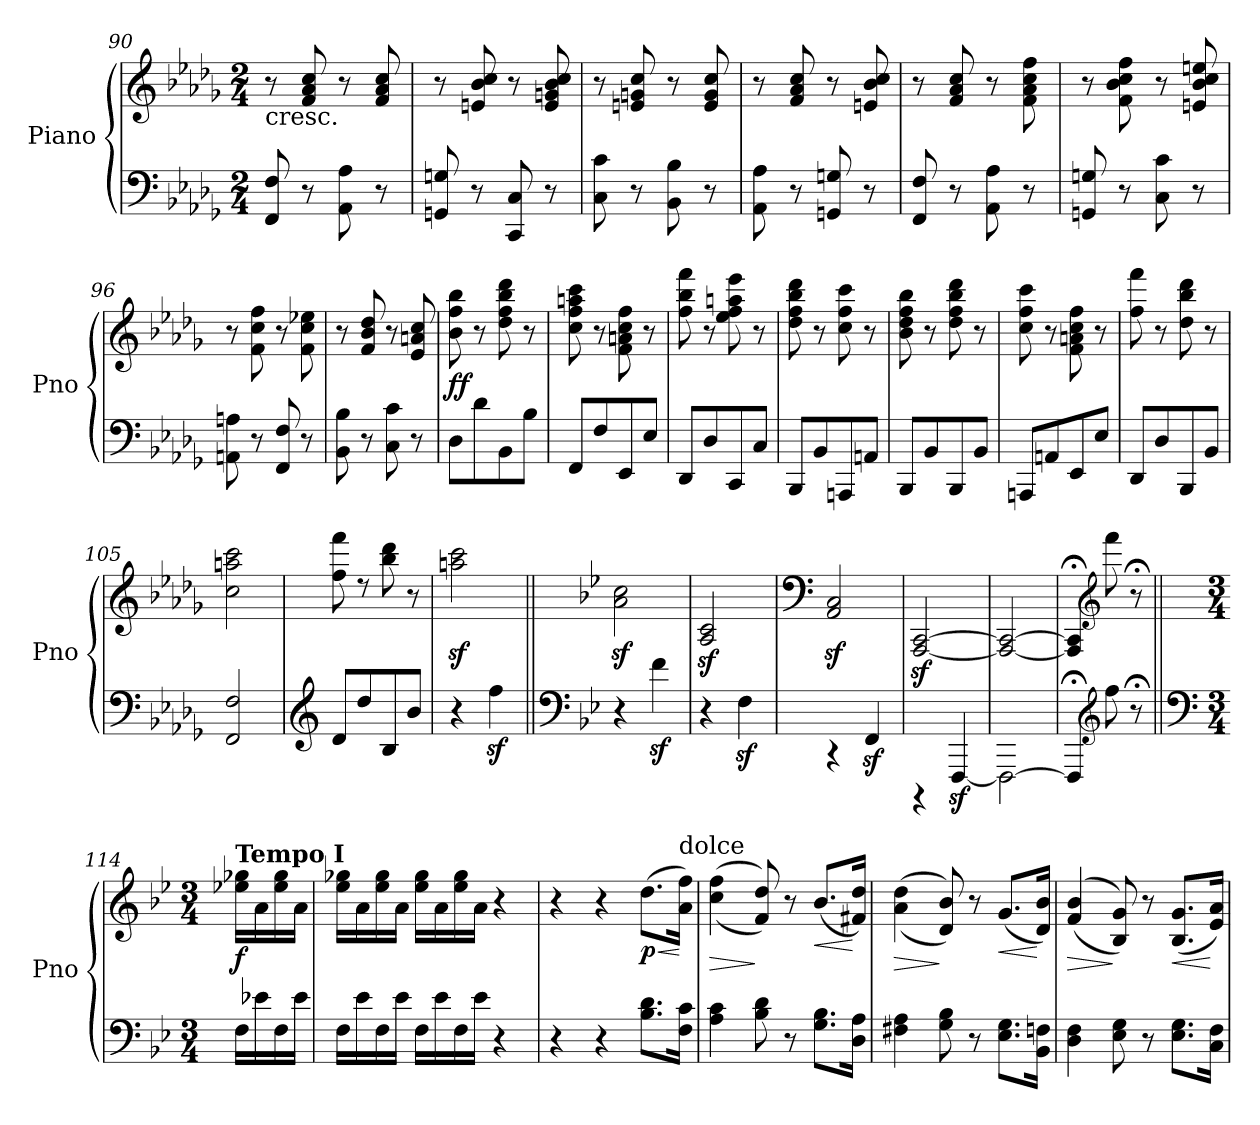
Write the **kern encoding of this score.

**kern	**kern	**dynam
*part1	*part1	*part1
*staff2	*staff1	*staff1/2
*I"Piano	*	*
*I'Pno	*	*
*clefF4	*clefG2	*
*k[b-e-a-d-g-]	*k[b-e-a-d-g-]	*
*D-:	*D-:	*
*M2/4	*M2/4	*
=90	=90	=90
!	!LO:TX:b:t=cresc.	!
8FF/ 8F/	8r	.
8r	8f/ 8a-/ 8cc/	.
8AA-\ 8A-\	8r	.
8r	8f/ 8a-/ 8cc/	.
=91	=91	=91
8GGn/ 8Gn/	8r	.
8r	8en/ 8b-/ 8cc/	.
8CC/ 8C/	8r	.
8r	8e/ 8gn/ 8b-/ 8cc/	.
=92	=92	=92
8C\ 8c\	8r	.
8r	8en/ 8gn/ 8cc/	.
8BB-\ 8B-\	8r	.
8r	8e/ 8g/ 8cc/	.
=93	=93	=93
8AA-\ 8A-\	8r	.
8r	8f/ 8a-/ 8cc/	.
8GGn/ 8Gn/	8r	.
8r	8en/ 8b-/ 8cc/	.
!!LO:LB:g=z
=94	=94	=94
8FF/ 8F/	8r	.
8r	8f/ 8a-/ 8cc/	.
8AA-\ 8A-\	8r	.
8r	8f\ 8a-\ 8cc\ 8ff\	.
=95	=95	=95
8GGn/ 8Gn/	8r	.
8r	8f\ 8b-\ 8cc\ 8ff\	.
8C\ 8c\	8r	.
8r	8en/ 8b-/ 8cc/ 8een/	.
=96	=96	=96
8AAn\ 8An\	8r	.
8r	8f\ 8cc\ 8ff\	.
8FF/ 8F/	8r	.
8r	8f\ 8cc\ 8ee-X\	.
=97	=97	=97
8BB-\ 8B-\	8r	.
8r	8f/ 8b-/ 8dd-/	.
8C\ 8c\	8r	.
8r	8e-/ 8an/ 8cc/	.
=98	=98	=98
!	!	!LO:DY:b
8D-\L	8b-\ 8ff\ 8bb-\	ff
8d-\	8r	.
8BB-\	8dd-\ 8ff\ 8bb-\ 8ddd-\	.
8B-\J	8r	.
=99	=99	=99
8FF/L	8cc\ 8ff\ 8aan\ 8ccc\	.
8F/	8r	.
8EE-/	8f\ 8an\ 8cc\ 8ff\	.
8E-/J	8r	.
=100	=100	=100
8DD-/L	8ff\ 8bb-\ 8fff\	.
8D-/	8r	.
8CC/	8ee-\ 8ff\ 8aan\ 8eee-\	.
8C/J	8r	.
=101	=101	=101
8BBB-/L	8dd-\ 8ff\ 8bb-\ 8ddd-\	.
8BB-/	8r	.
8AAAn/	8cc\ 8ff\ 8ccc\	.
8AAn/J	8r	.
=102	=102	=102
8BBB-/L	8b-\ 8dd-\ 8ff\ 8bb-\	.
8BB-/	8r	.
8BBB-/	8dd-\ 8ff\ 8bb-\ 8ddd-\	.
8BB-/J	8r	.
!!LO:LB:g=z
=103	=103	=103
8AAAn/L	8cc\ 8ff\ 8ccc\	.
8AAn/	8r	.
8EE-/	8f\ 8an\ 8cc\ 8ff\	.
8E-/J	8r	.
=104	=104	=104
8DD-/L	8ff\ 8fff\	.
8D-/	8r	.
8BBB-/	8dd-\ 8bb-\ 8ddd-\	.
8BB-/J	8r	.
=105	=105	=105
2FF/ 2F/	2cc\ 2aan\ 2ccc\	.
=106	=106	=106
*clefG2	*	*
8d-/L	8ff\ 8fff\	.
8dd-/	8rdd	.
8B-/	8bb-\ 8ddd-\	.
8b-/J	8r	.
=107	=107	=107
4r	2aan\z< 2ccc\z<	.
4ffz<\	.	.
=108||	=108||	=108||
*clefF4	*	*
*k[b-e-]	*k[b-e-]	*
*B-:	*B-:	*
4r	2a\z< 2cc\z<	.
4fz<\	.	.
=109	=109	=109
4r	2A/z< 2c/z<	.
4Fz<\	.	.
=110	=110	=110
*	*clefF4	*
4rCC	2AA/z< 2C/z<	.
4FFz</	.	.
=111	=111	=111
4rBBBB	[2AAA/z< [2CC/z<	.
[4FFFz</	.	.
=112	=112	=112
2FFF\_	2AAA/_ 2CC/_	.
=113	=113	=113
4FFF;</]	4AAA/];< 4CC/];<	.
*clefG2	*clefG2	*
8ff\	8fff\	.
8r;<	8r;<	.
!!LO:LB:g=z
=114||	=114||	=114||
*clefF4	*	*
*M3/4	*M3/4	*
!	!LO:TX:a:B:t=Tempo I	!
!	!	!LO:DY:b
16F\LL	16ee-X\ 16gg-X\LL	f
16e-X\	16a\	.
16F\	16ee-\ 16gg-\	.
16e-\JJ	16a\JJ	.
=115	=115	=115
16F\LL	16ee-\ 16gg-X\LL	.
16e-\	16a\	.
16F\	16ee-\ 16gg-\	.
16e-\JJ	16a\JJ	.
16F\LL	16ee-\ 16gg-\LL	.
16e-\	16a\	.
16F\	16ee-\ 16gg-\	.
16e-\JJ	16a\JJ	.
4r	4r	.
=116	=116	=116
4r	4r	.
4r	4r	.
!	!	!LO:HP:b
!	!	!LO:DY:n=1:b
8.B-\ 8.d\L	(>8.dd\L	< p
!	!LO:TX:a:t=dolce	!
16F\ 16c\Jk	16a\ 16ff\Jk)	[
=117	=117	=117
!	!	!LO:HP:b
4A\ 4c\	(>(>4cc\ 4ff\	>
8B-\ 8d\	8f/ 8dd/))	]
8r	8r	.
!	!	!LO:HP:b
8.G\ 8.B-\L	(<8.b-/L	<
16D\ 16A\Jk	16f#X/ 16dd/Jk)	[
=118	=118	=118
!	!	!LO:HP:b
4F#X\ 4A\	(>(>4a\ 4dd\	>
8G\ 8B-\	8d/ 8b-/))	]
8r	8r	.
!	!	!LO:HP:b
8.E-\ 8.G\L	(<8.g/L	<
16BB-\ 16Fn\Jk	16d/ 16b-/Jk)	[
=119	=119	=119
!	!	!LO:HP:b
4D\ 4F\	(<(<4f/ 4b-/	>
8E-\ 8G\	8B-/ 8g/))	]
8r	8r	.
!	!	!LO:HP:b
8.E-\ 8.G\L	(<8.B-/ 8.g/L	<
16C\ 16F\Jk	16e-/ 16a/Jk)	[
=	=	=
*-	*-	*-
